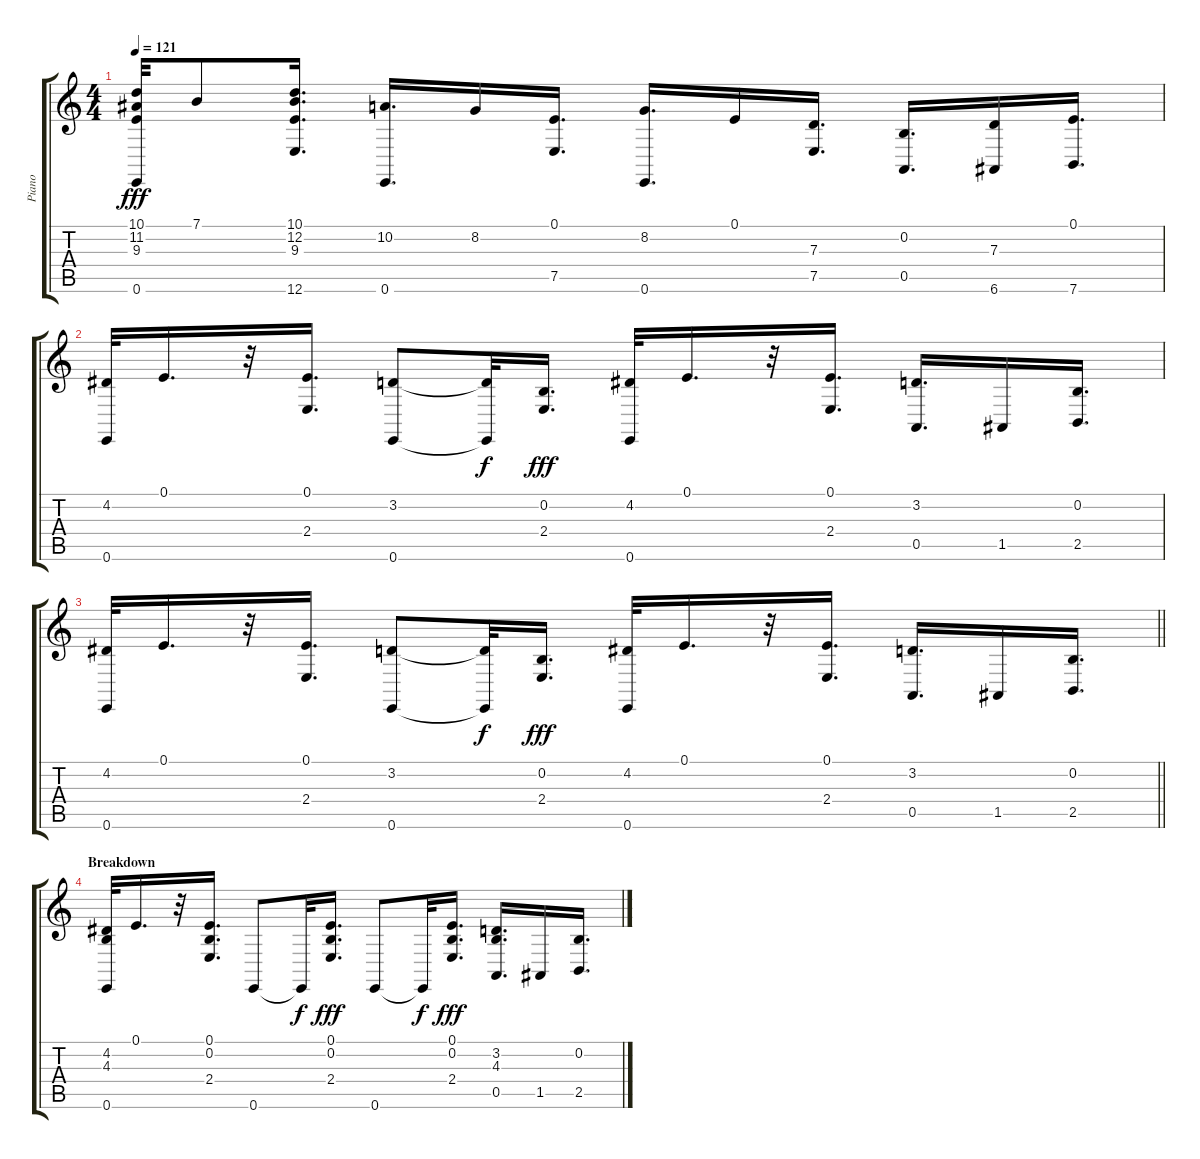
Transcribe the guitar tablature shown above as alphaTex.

\track ("Piano" "Piano") {instrument acousticgrandpiano}
\staff {score tabs}
\tuning (E4 B3 G3 D3 A2 E2) {hide}
\ts (4 4)
\tempo 121
\clef g2
\ks c
(10.1 11.2 9.3 0.6).32{dy fff} 7.1.8 (10.1 12.2 9.3 12.6).16{d} (10.2 0.6).16{d} 8.2.16 (0.1 7.5).16{d} (8.2 0.6).16{d} 0.1.16 (7.3 7.5).16{d} (0.2 0.5).16{d} (7.3 6.6).16 (0.1 7.6).16{d} |
(4.2 0.6).32 0.1.16{d} r.32 (0.1 2.4).16{d} (3.2 0.6).8 (3.2{t} 0.6{t}).32{dy f} (0.2 2.4).16{d dy fff} (4.2 0.6).32 0.1.16{d} r.32 (0.1 2.4).16{d} (3.2 0.5).16{d} 1.5.16 (0.2 2.5).16{d} |
\barLineRight lightlight
(4.2 0.6).32 0.1.16{d} r.32 (0.1 2.4).16{d} (3.2 0.6).8 (3.2{t} 0.6{t}).32{dy f} (0.2 2.4).16{d dy fff} (4.2 0.6).32 0.1.16{d} r.32 (0.1 2.4).16{d} (3.2 0.5).16{d} 1.5.16 (0.2 2.5).16{d} |
\section ("" "Breakdown")
(4.2 4.3 0.6).32 0.1.16{d} r.32 (0.1 0.2 2.4).16{d} 0.6.8 0.6{t}.32{dy f} (0.1 0.2 2.4).16{d dy fff} 0.6.8 0.6{t}.32{dy f} (0.1 0.2 2.4).16{d dy fff} (3.2 4.3 0.5).16{d} 1.5.16 (0.2 2.5).16{d}
